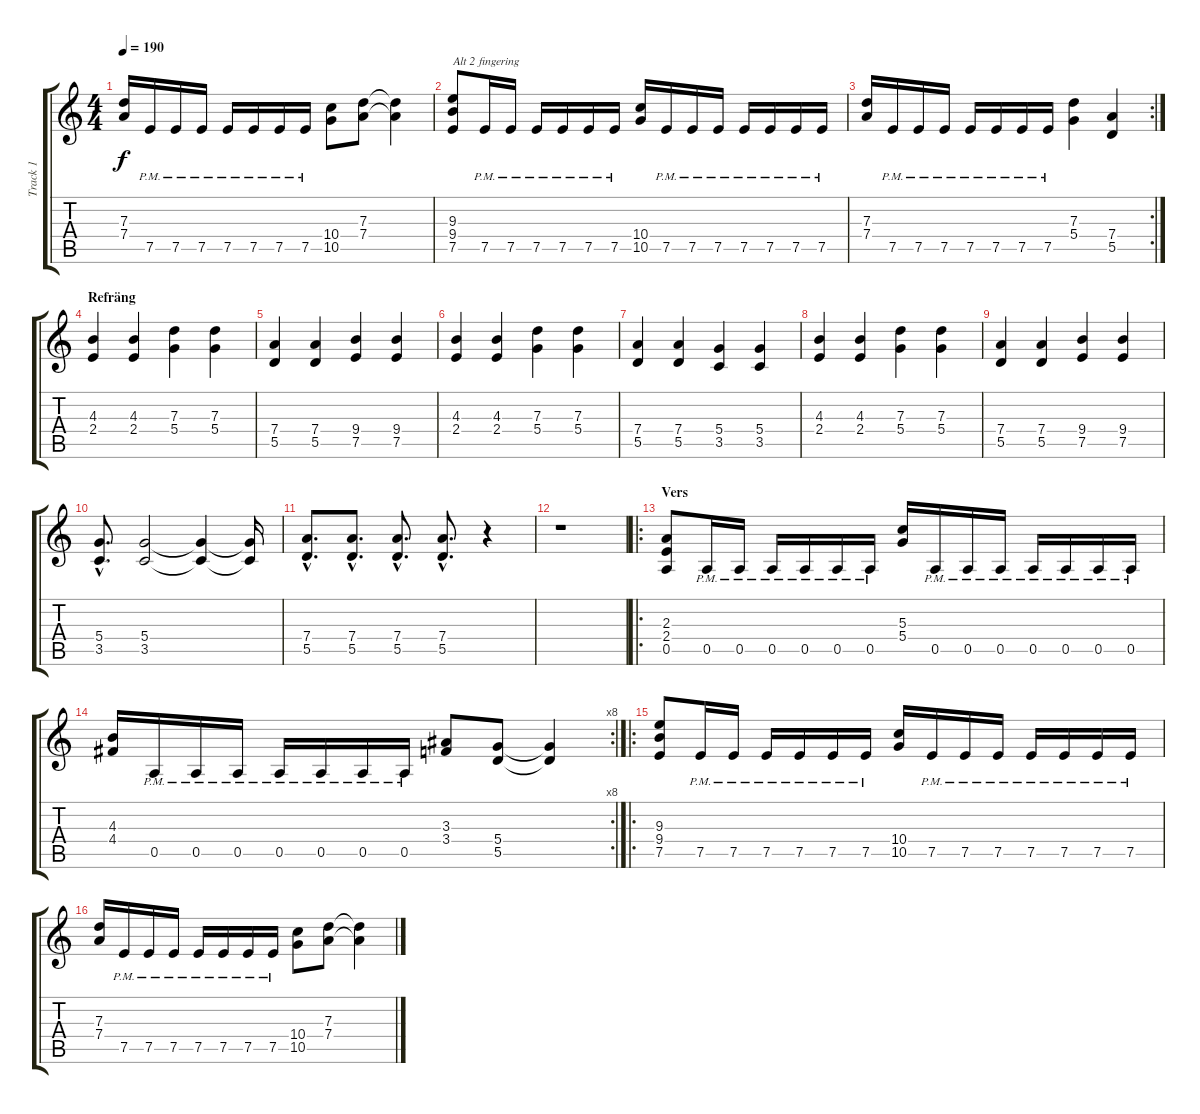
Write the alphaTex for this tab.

\track ("Track 1" "Track 1") {instrument overdrivenguitar}
\staff {score tabs}
\tuning (E4 B3 G3 D3 A2 E2) {hide}
\ts (4 4)
\tempo 190
\clef g2
\ks c
(7.3 7.4).16{dy f} 7.5{pm}.16 7.5{pm}.16 7.5{pm}.16 7.5{pm}.16 7.5{pm}.16 7.5{pm}.16 7.5{pm}.16 (10.4 10.5).8 (7.3 7.4).8 (7.3{t} 7.4{t}).4 |
(9.3 9.4 7.5).8{txt "Alt 2 fingering"} 7.5{pm}.16 7.5{pm}.16 7.5{pm}.16 7.5{pm}.16 7.5{pm}.16 7.5{pm}.16 (10.4 10.5).16 7.5{pm}.16 7.5{pm}.16 7.5{pm}.16 7.5{pm}.16 7.5{pm}.16 7.5{pm}.16 7.5{pm}.16 |
\rc 2
(7.3 7.4).16 7.5{pm}.16 7.5{pm}.16 7.5{pm}.16 7.5{pm}.16 7.5{pm}.16 7.5{pm}.16 7.5{pm}.16 (7.3 5.4).4 (7.4 5.5).4 |
\section ("" "Refräng")
(4.3 2.4).4 (4.3 2.4).4 (7.3 5.4).4 (7.3 5.4).4 |
(7.4 5.5).4 (7.4 5.5).4 (9.4 7.5).4 (9.4 7.5).4 |
(4.3 2.4).4 (4.3 2.4).4 (7.3 5.4).4 (7.3 5.4).4 |
(7.4 5.5).4 (7.4 5.5).4 (5.4 3.5).4 (5.4 3.5).4 |
(4.3 2.4).4 (4.3 2.4).4 (7.3 5.4).4 (7.3 5.4).4 |
(7.4 5.5).4 (7.4 5.5).4 (9.4 7.5).4 (9.4 7.5).4 |
(5.4{hac} 3.5{hac}).8{d} (5.4 3.5).2 (5.4{t} 3.5{t}).4 (5.4{t} 3.5{t}).16 |
(7.4{hac} 5.5{hac}).8{d} (7.4{hac} 5.5{hac}).8{d} (7.4{hac} 5.5{hac}).8{d} (7.4{hac} 5.5{hac}).8{d} r.4 |
r.1 |
\ro
\section ("" "Vers")
(2.3 2.4 0.5).8 0.5{pm}.16 0.5{pm}.16 0.5{pm}.16 0.5{pm}.16 0.5{pm}.16 0.5{pm}.16 (5.3 5.4).16 0.5{pm}.16 0.5{pm}.16 0.5{pm}.16 0.5{pm}.16 0.5{pm}.16 0.5{pm}.16 0.5{pm}.16 |
\rc 8
(4.3 4.4).16 0.5{pm}.16 0.5{pm}.16 0.5{pm}.16 0.5{pm}.16 0.5{pm}.16 0.5{pm}.16 0.5{pm}.16 (3.3 3.4).8 (5.4 5.5).8 (5.4{t} 5.5{t}).4 |
\ro
(9.3 9.4 7.5).8 7.5{pm}.16 7.5{pm}.16 7.5{pm}.16 7.5{pm}.16 7.5{pm}.16 7.5{pm}.16 (10.4 10.5).16 7.5{pm}.16 7.5{pm}.16 7.5{pm}.16 7.5{pm}.16 7.5{pm}.16 7.5{pm}.16 7.5{pm}.16 |
(7.3 7.4).16 7.5{pm}.16 7.5{pm}.16 7.5{pm}.16 7.5{pm}.16 7.5{pm}.16 7.5{pm}.16 7.5{pm}.16 (10.4 10.5).8 (7.3 7.4).8 (7.3{t} 7.4{t}).4
